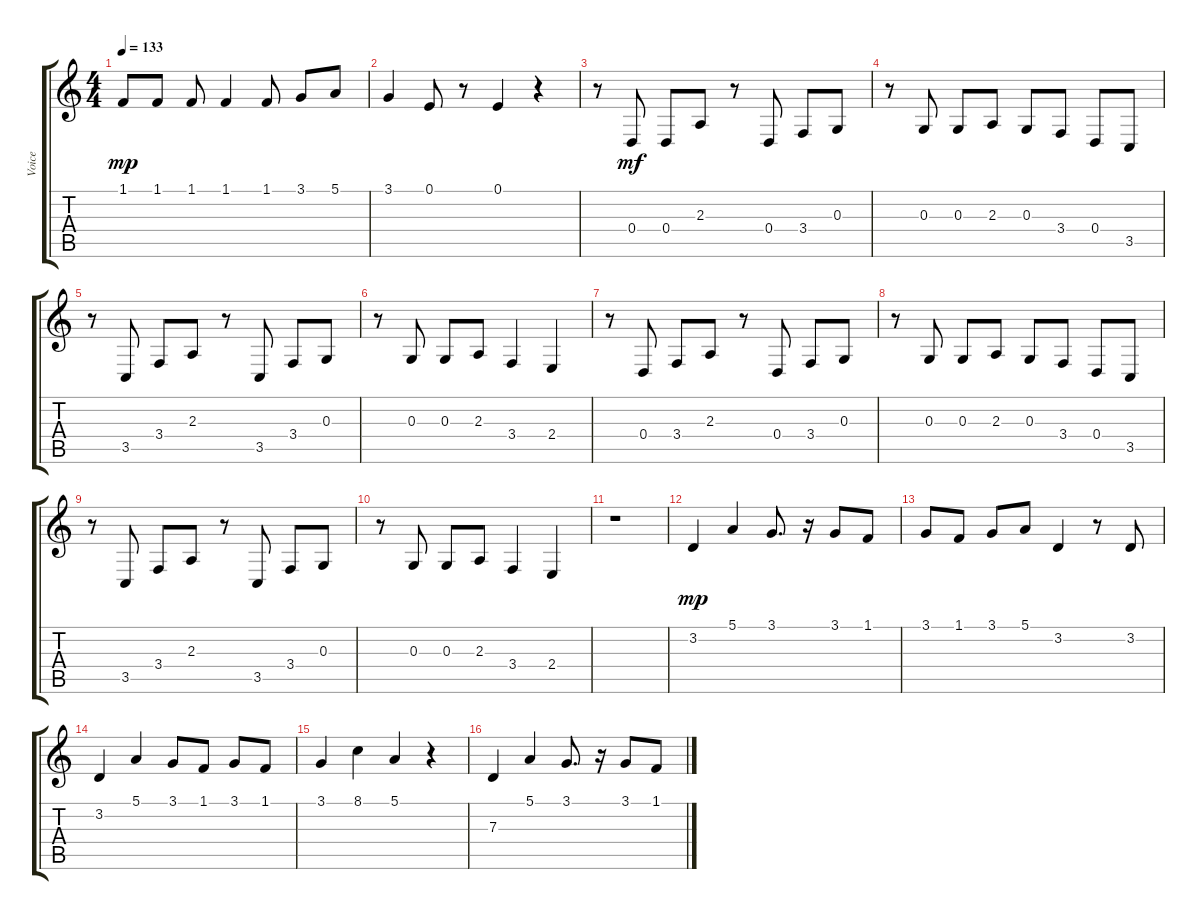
\track ("Voice" "Voice") {instrument lead8bassandlead}
\staff {score tabs}
\tuning (E4 B3 G3 D3 A2 E2) {hide}
\ts (4 4)
\tempo 133
\clef g2
\ks c
1.1.8{dy mp} 1.1.8 1.1.8 1.1.4 1.1.8 3.1.8 5.1.8 |
3.1.4 0.1.8 r.8 0.1.4 r.4 |
r.8 0.4.8{dy mf balance 8} 0.4.8{balance 8} 2.3.8 r.8 0.4.8 3.4.8 0.3.8{balance 8} |
r.8 0.3.8 0.3.8 2.3.8 0.3.8 3.4.8 0.4.8 3.5.8 |
r.8 3.5.8 3.4.8 2.3.8 r.8 3.5.8 3.4.8 0.3.8 |
r.8 0.3.8 0.3.8 2.3.8 3.4.4 2.4.4 |
r.8 0.4.8 3.4.8 2.3.8 r.8 0.4.8 3.4.8 0.3.8 |
r.8 0.3.8 0.3.8 2.3.8 0.3.8 3.4.8 0.4.8 3.5.8 |
r.8 3.5.8 3.4.8 2.3.8 r.8 3.5.8 3.4.8 0.3.8 |
r.8 0.3.8 0.3.8 2.3.8 3.4.4 2.4.4 |
r.1 |
3.2.4{dy mp} 5.1.4 3.1.8{d} r.16 3.1.8 1.1.8 |
3.1.8 1.1.8 3.1.8 5.1.8 3.2.4 r.8 3.2.8 |
3.2.4 5.1.4 3.1.8 1.1.8 3.1.8 1.1.8 |
3.1.4 8.1.4 5.1.4 r.4 |
7.3.4 5.1.4 3.1.8{d} r.16 3.1.8 1.1.8
